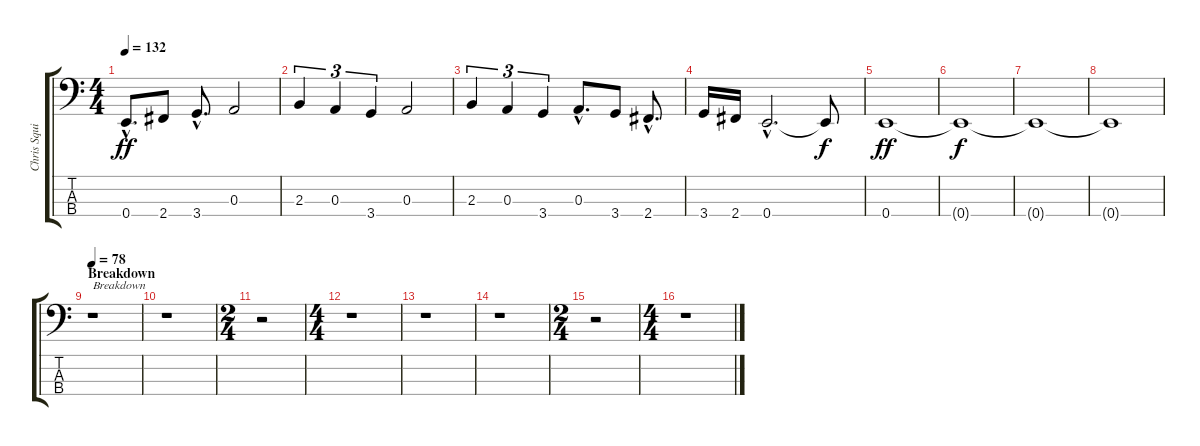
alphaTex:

\track ("Chris Squire" "Chris Squi") {instrument electricbasspick}
\staff {score tabs}
\tuning (G2 D2 A1 E1) {hide}
\ts (4 4)
\tempo 132
\clef f4
\ks c
0.4{hac}.8{d dy ff} 2.4.8 3.4{hac}.8{d} 0.3.2 |
2.3.4{tu (3 2)} 0.3.4{tu (3 2)} 3.4.4{tu (3 2)} 0.3.2 |
2.3.4{tu (3 2)} 0.3.4{tu (3 2)} 3.4.4{tu (3 2)} 0.3{hac}.8{d} 3.4.8 2.4{hac}.8{d} |
3.4.16 2.4.16 0.4{hac}.2{d} 0.4{t}.8{dy f} |
0.4.1{dy ff} |
0.4{t}.1{dy f} |
0.4{t}.1 |
0.4{t}.1 |
\section ("" "Breakdown")
\tempo 78
r.1{txt "Breakdown"} |
r.1 |
\ts (2 4)
r.2 |
\ts (4 4)
r.1 |
r.1 |
r.1 |
\ts (2 4)
r.2 |
\ts (4 4)
r.1
